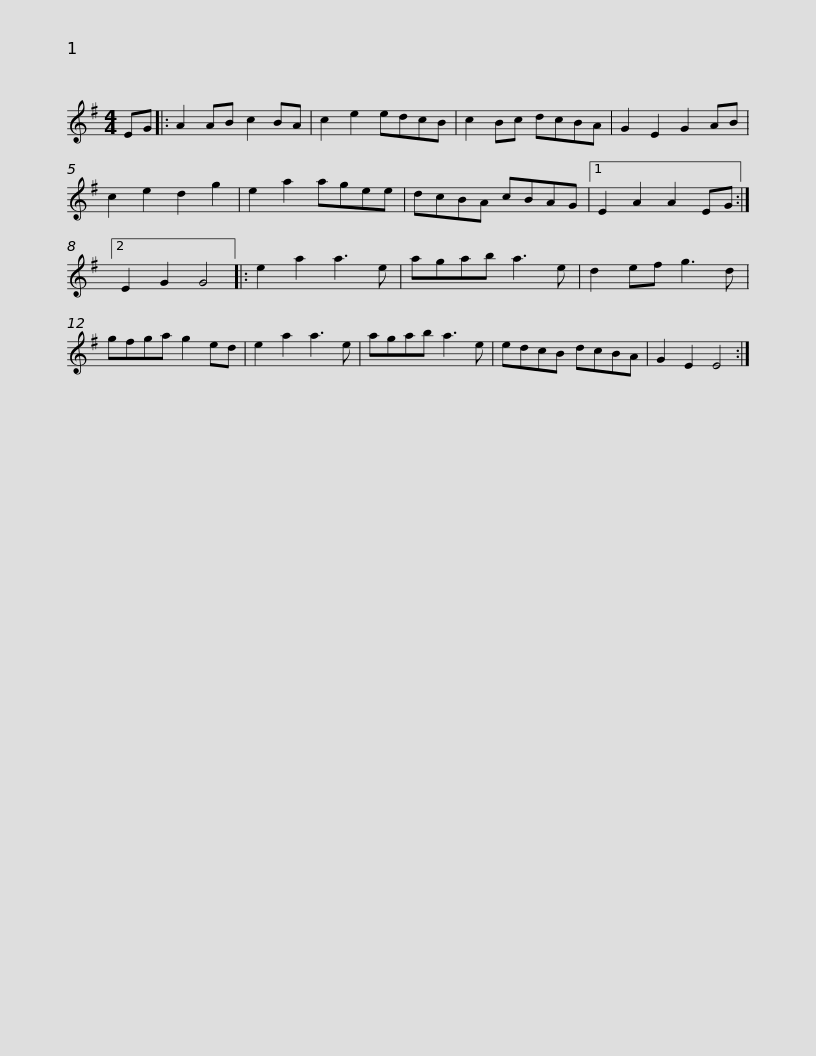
X:1
L:1/8
M:4/4
I:linebreak $
K:G
V:1 treble
V:1
 EG |: A2 AB c2 BA | c2 e2 edcB | c2 Bc dcBA | G2 E2 G2 AB | %5
 c2 e2 d2 g2 | e2 a2 agee |$ dcBA cBAG |1 E2 A2 A2 EG :|2 E2 G2 G4 |: %10
 e2 a2 a3 e | agab a3 e | d2 ef g3 d | gfga g2 ed |$ e2 a2 a3 e | %15
 agab a3 e | edcB dcBA | G2 E2 E4 :| %18
